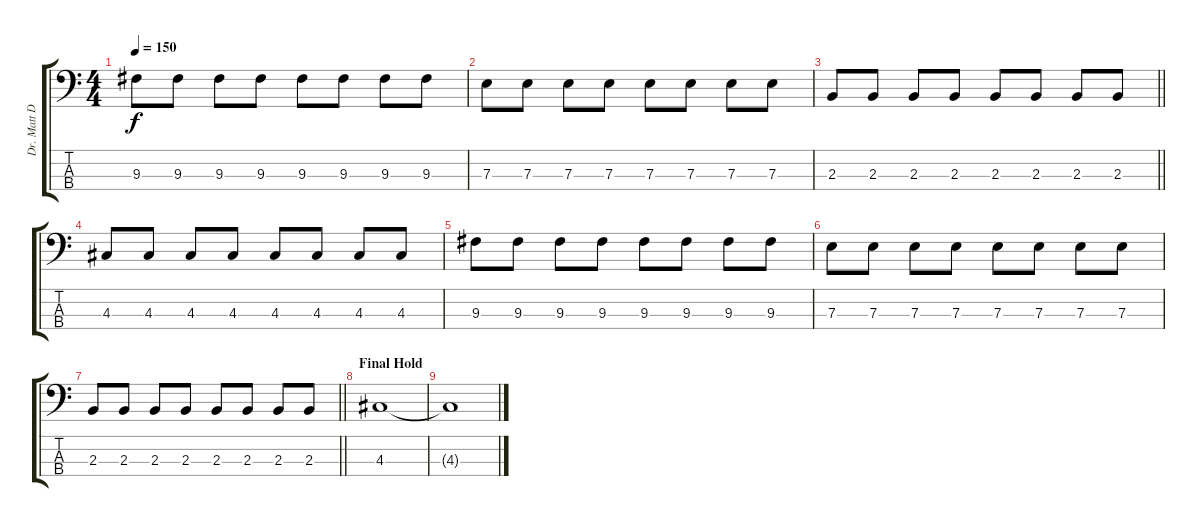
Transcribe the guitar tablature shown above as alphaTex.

\track ("Dr. Matt Destruction" "Dr. Matt D") {instrument electricbasspick}
\staff {score tabs}
\tuning (G2 D2 A1 E1) {hide}
\ts (4 4)
\tempo 150
\clef f4
\ks c
9.3.8{dy f} 9.3.8 9.3.8 9.3.8 9.3.8 9.3.8 9.3.8 9.3.8 |
7.3.8 7.3.8 7.3.8 7.3.8 7.3.8 7.3.8 7.3.8 7.3.8 |
\barLineRight lightlight
2.3.8 2.3.8 2.3.8 2.3.8 2.3.8 2.3.8 2.3.8 2.3.8 |
4.3.8 4.3.8 4.3.8 4.3.8 4.3.8 4.3.8 4.3.8 4.3.8 |
9.3.8 9.3.8 9.3.8 9.3.8 9.3.8 9.3.8 9.3.8 9.3.8 |
7.3.8 7.3.8 7.3.8 7.3.8 7.3.8 7.3.8 7.3.8 7.3.8 |
\barLineRight lightlight
2.3.8 2.3.8 2.3.8 2.3.8 2.3.8 2.3.8 2.3.8 2.3.8 |
\section ("" "Final Hold")
4.3.1 |
4.3{t}.1
